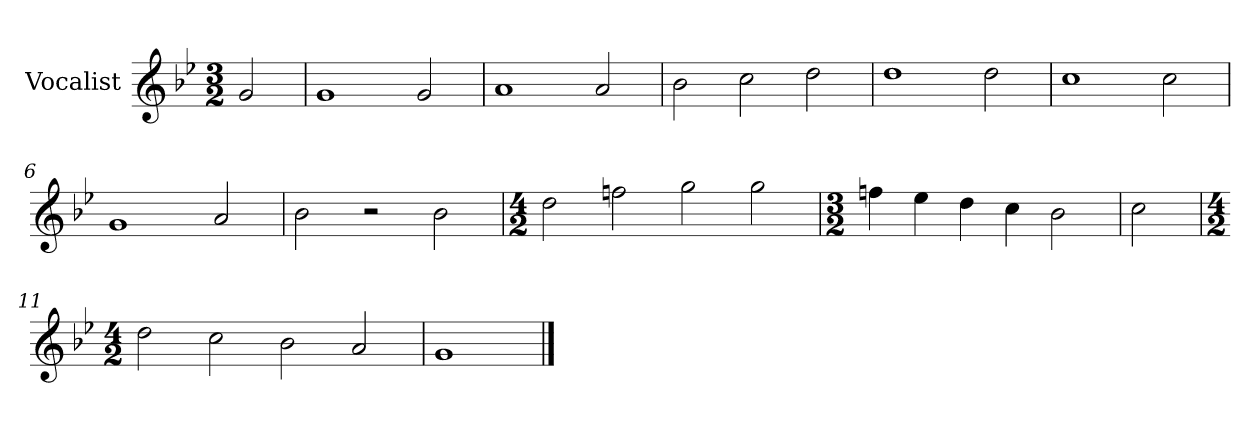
**kern
*part1
*staff1
*I"Vocalist
*k[b-e-]
*g:
*M3/2
=
2g
=1
1g
2g
=2
1a
2a
=3
2b-
2cc
2dd
=4
1dd
2dd
=5
1cc
2cc
=6
1g
2a
=7
2b-
2r
2b-
=8
*M4/2
2dd
2ffn
2gg
2gg
=9
*M3/2
4ffn
4ee-
4dd
4cc
2b-
=10
2cc
=11
*M4/2
2dd
2cc
2b-
2a
=12
1g
==
*-
